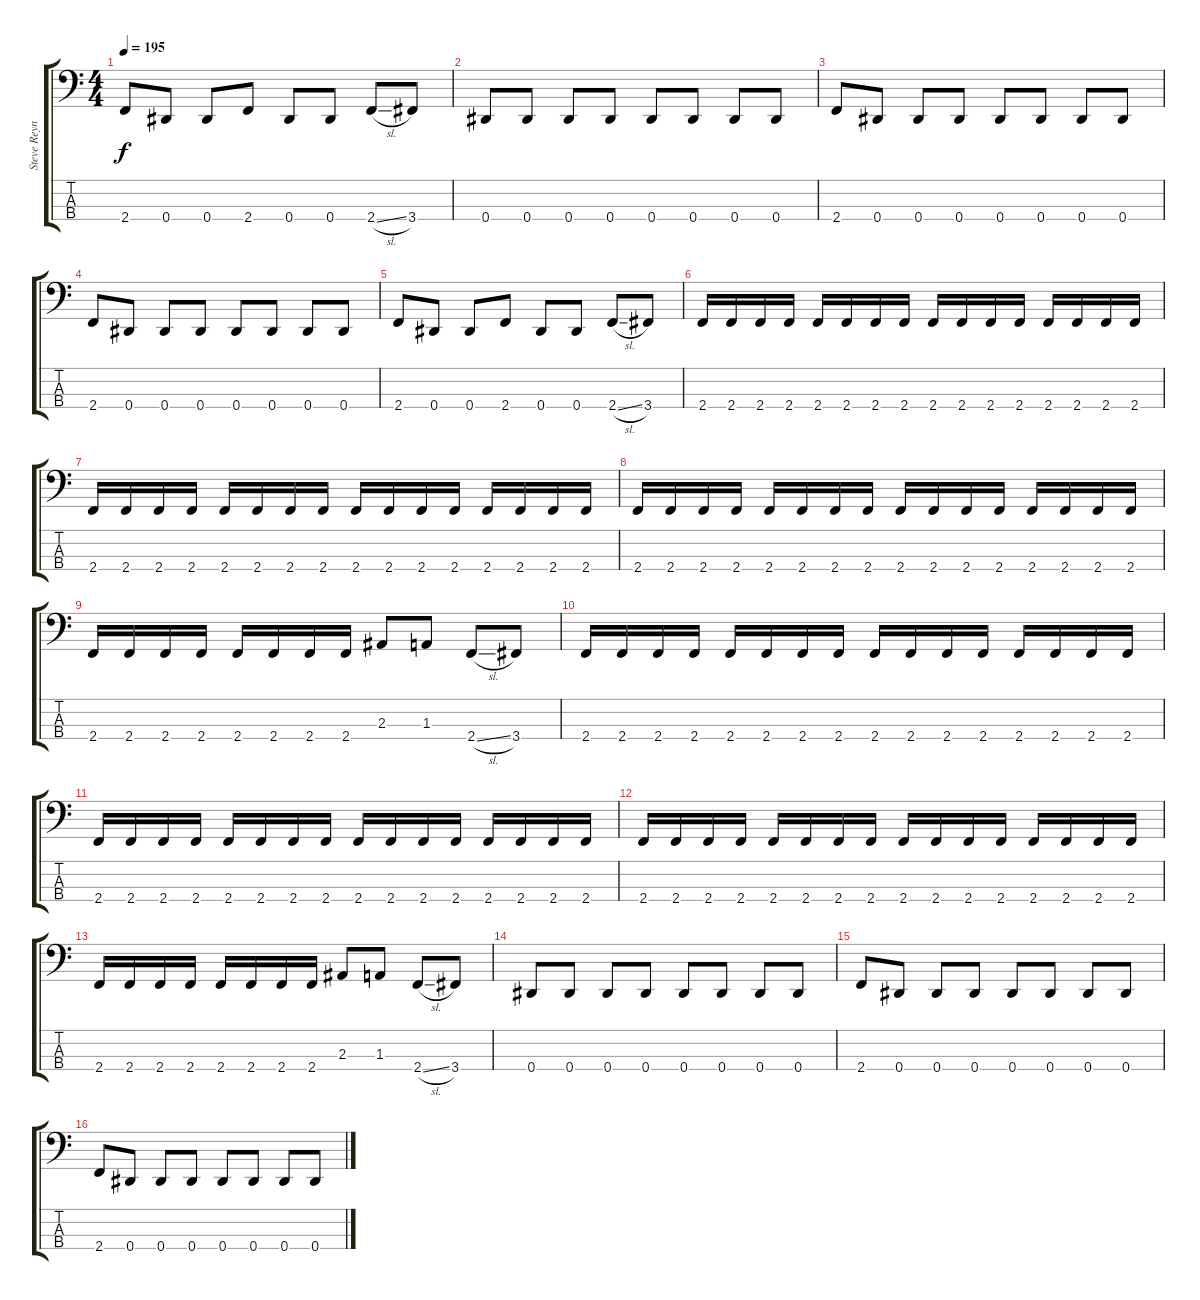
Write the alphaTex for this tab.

\track ("Steve Reynolds" "Steve Reyn") {instrument electricbasspick}
\staff {score tabs}
\tuning (Gb2 Db2 Ab1 Eb1) {hide}
\ts (4 4)
\tempo 195
\clef f4
\ks c
2.4.8{dy f} 0.4.8 0.4.8 2.4.8 0.4.8 0.4.8 2.4{sl}.8 3.4.8 |
0.4.8 0.4.8 0.4.8 0.4.8 0.4.8 0.4.8 0.4.8 0.4.8 |
2.4.8 0.4.8 0.4.8 0.4.8 0.4.8 0.4.8 0.4.8 0.4.8 |
2.4.8 0.4.8 0.4.8 0.4.8 0.4.8 0.4.8 0.4.8 0.4.8 |
2.4.8 0.4.8 0.4.8 2.4.8 0.4.8 0.4.8 2.4{sl}.8 3.4.8 |
2.4.16 2.4.16 2.4.16 2.4.16 2.4.16 2.4.16 2.4.16 2.4.16 2.4.16 2.4.16 2.4.16 2.4.16 2.4.16 2.4.16 2.4.16 2.4.16 |
2.4.16 2.4.16 2.4.16 2.4.16 2.4.16 2.4.16 2.4.16 2.4.16 2.4.16 2.4.16 2.4.16 2.4.16 2.4.16 2.4.16 2.4.16 2.4.16 |
2.4.16 2.4.16 2.4.16 2.4.16 2.4.16 2.4.16 2.4.16 2.4.16 2.4.16 2.4.16 2.4.16 2.4.16 2.4.16 2.4.16 2.4.16 2.4.16 |
2.4.16 2.4.16 2.4.16 2.4.16 2.4.16 2.4.16 2.4.16 2.4.16 2.3.8 1.3.8 2.4{sl}.8 3.4.8 |
2.4.16 2.4.16 2.4.16 2.4.16 2.4.16 2.4.16 2.4.16 2.4.16 2.4.16 2.4.16 2.4.16 2.4.16 2.4.16 2.4.16 2.4.16 2.4.16 |
2.4.16 2.4.16 2.4.16 2.4.16 2.4.16 2.4.16 2.4.16 2.4.16 2.4.16 2.4.16 2.4.16 2.4.16 2.4.16 2.4.16 2.4.16 2.4.16 |
2.4.16 2.4.16 2.4.16 2.4.16 2.4.16 2.4.16 2.4.16 2.4.16 2.4.16 2.4.16 2.4.16 2.4.16 2.4.16 2.4.16 2.4.16 2.4.16 |
2.4.16 2.4.16 2.4.16 2.4.16 2.4.16 2.4.16 2.4.16 2.4.16 2.3.8 1.3.8 2.4{sl}.8 3.4.8 |
0.4.8 0.4.8 0.4.8 0.4.8 0.4.8 0.4.8 0.4.8 0.4.8 |
2.4.8 0.4.8 0.4.8 0.4.8 0.4.8 0.4.8 0.4.8 0.4.8 |
2.4.8 0.4.8 0.4.8 0.4.8 0.4.8 0.4.8 0.4.8 0.4.8
